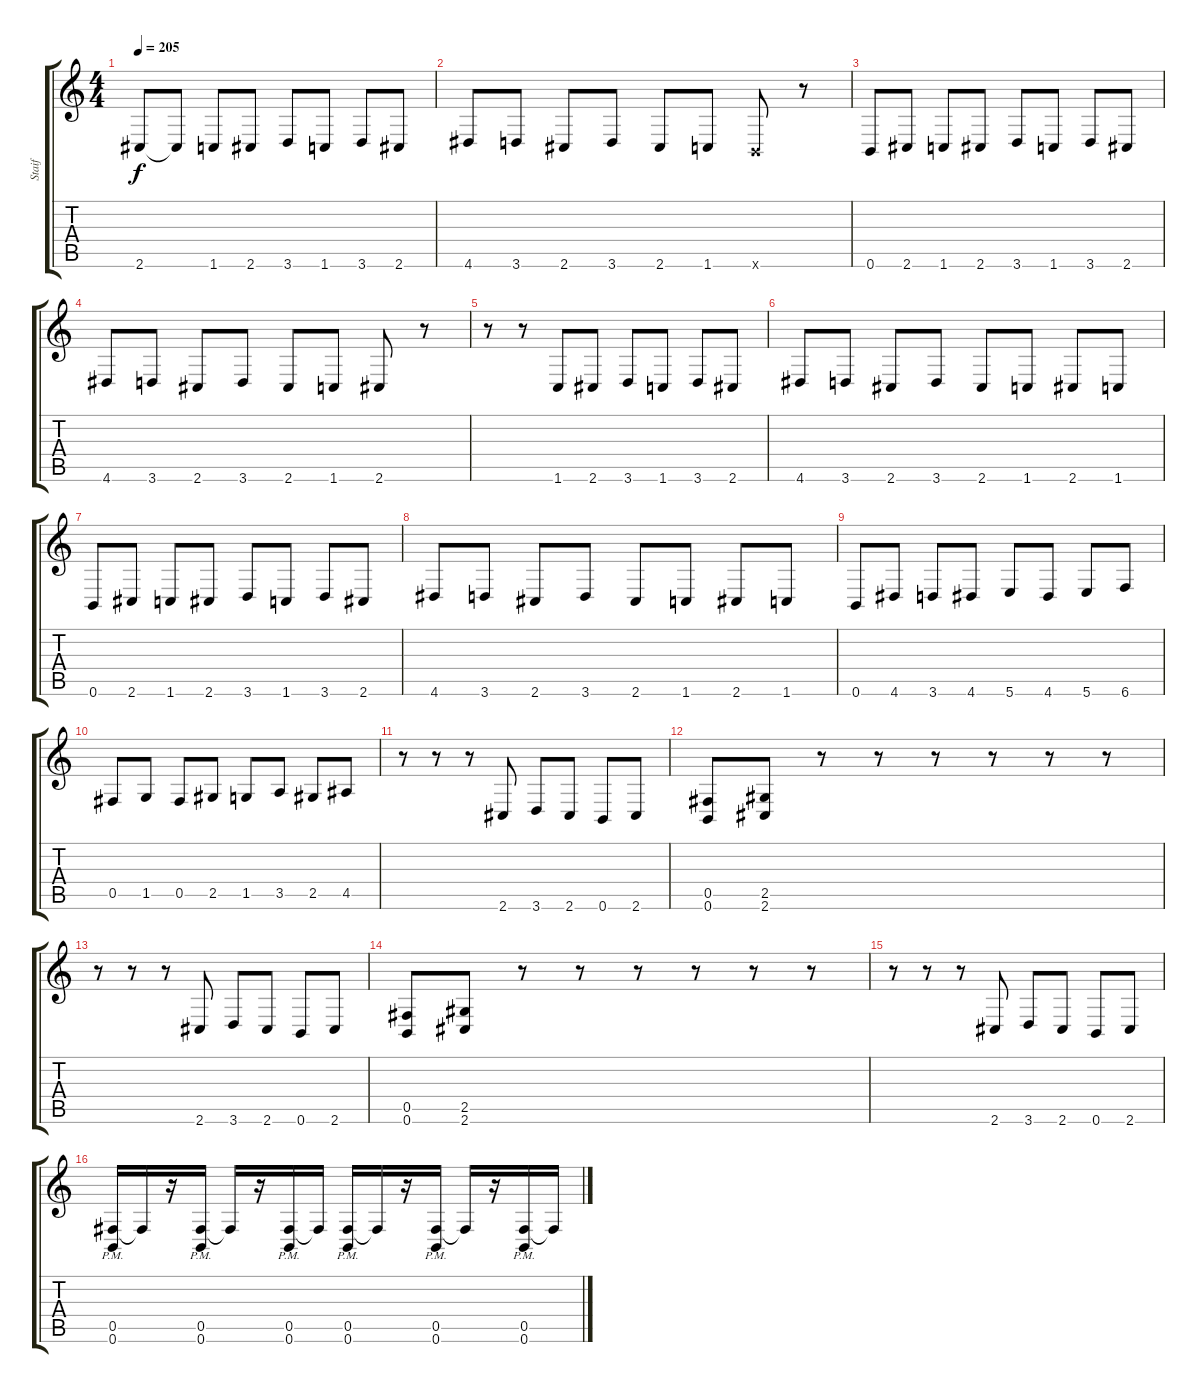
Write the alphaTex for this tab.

\track ("Staif" "Staif") {instrument distortionguitar}
\staff {score tabs}
\tuning (Db4 Ab3 E3 B2 Gb2 B1) {hide}
\ts (4 4)
\tempo 205
\clef g2
\ks c
2.6{t}.8{dy f} 2.6{t}.8 1.6.8 2.6.8 3.6.8 1.6.8 3.6.8 2.6.8 |
4.6.8 3.6.8 2.6.8 3.6.8 2.6.8 1.6.8 0.6{x}.8 r.8 |
0.6.8 2.6.8 1.6.8 2.6.8 3.6.8 1.6.8 3.6.8 2.6.8 |
4.6.8 3.6.8 2.6.8 3.6.8 2.6.8 1.6.8 2.6.8 r.8 |
r.8 r.8 1.6.8 2.6.8 3.6.8 1.6.8 3.6.8 2.6.8 |
4.6.8 3.6.8 2.6.8 3.6.8 2.6.8 1.6.8 2.6.8 1.6.8 |
0.6.8 2.6.8 1.6.8 2.6.8 3.6.8 1.6.8 3.6.8 2.6.8 |
4.6.8 3.6.8 2.6.8 3.6.8 2.6.8 1.6.8 2.6.8 1.6.8 |
0.6.8 4.6.8 3.6.8 4.6.8 5.6.8 4.6.8 5.6.8 6.6.8 |
0.5.8 1.5.8 0.5.8 2.5.8 1.5.8 3.5.8 2.5.8 4.5.8 |
r.8 r.8 r.8 2.6.8 3.6.8 2.6.8 0.6.8 2.6.8 |
(0.5 0.6).8 (2.5 2.6).8 r.8 r.8 r.8 r.8 r.8 r.8 |
r.8 r.8 r.8 2.6.8 3.6.8 2.6.8 0.6.8 2.6.8 |
(0.5 0.6).8 (2.5 2.6).8 r.8 r.8 r.8 r.8 r.8 r.8 |
r.8 r.8 r.8 2.6.8 3.6.8 2.6.8 0.6.8 2.6.8 |
(0.5{pm} 0.6{pm}).16 0.5{t}.16 r.16 (0.5{pm} 0.6{pm}).16 0.5{t}.16 r.16 (0.5{pm} 0.6{pm}).16 0.5{t}.16 (0.5{pm} 0.6{pm}).16 0.5{t}.16 r.16 (0.5{pm} 0.6{pm}).16 0.5{t}.16 r.16 (0.5 0.6{pm}).16 0.5{t}.16
